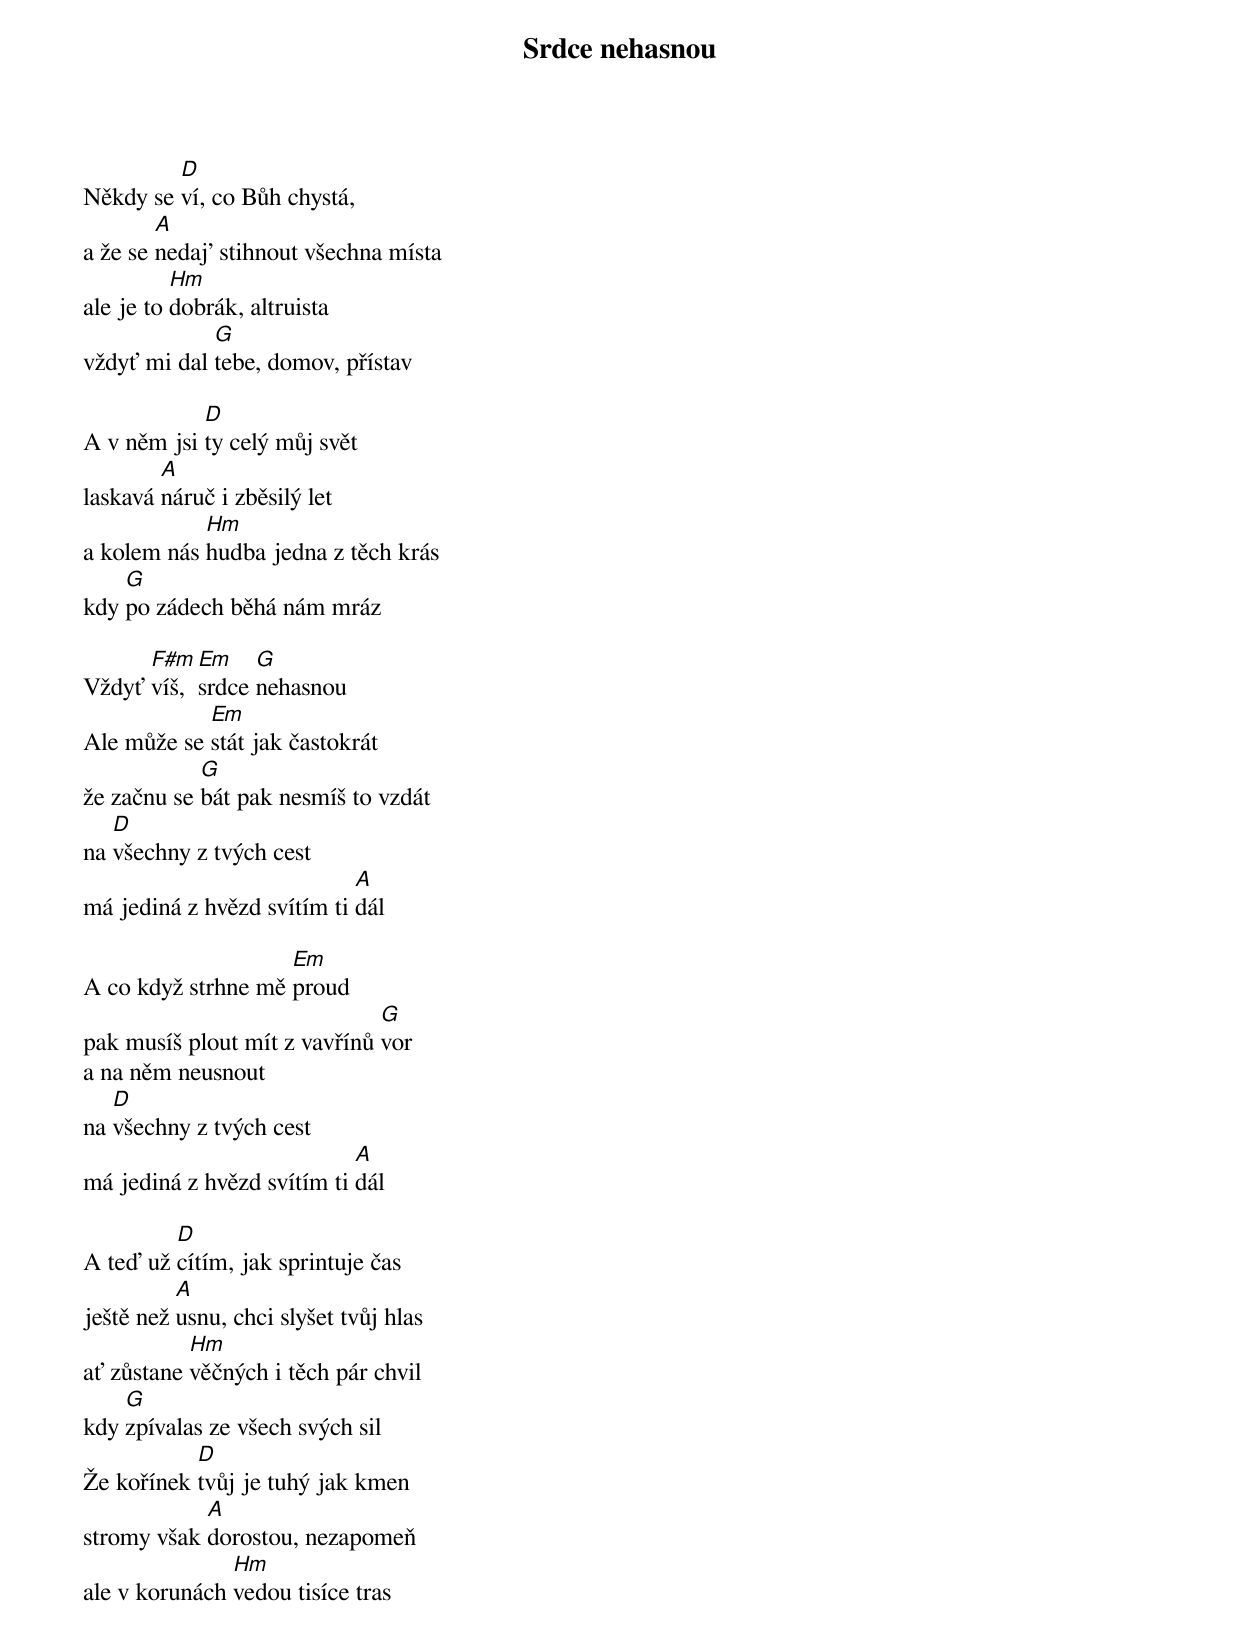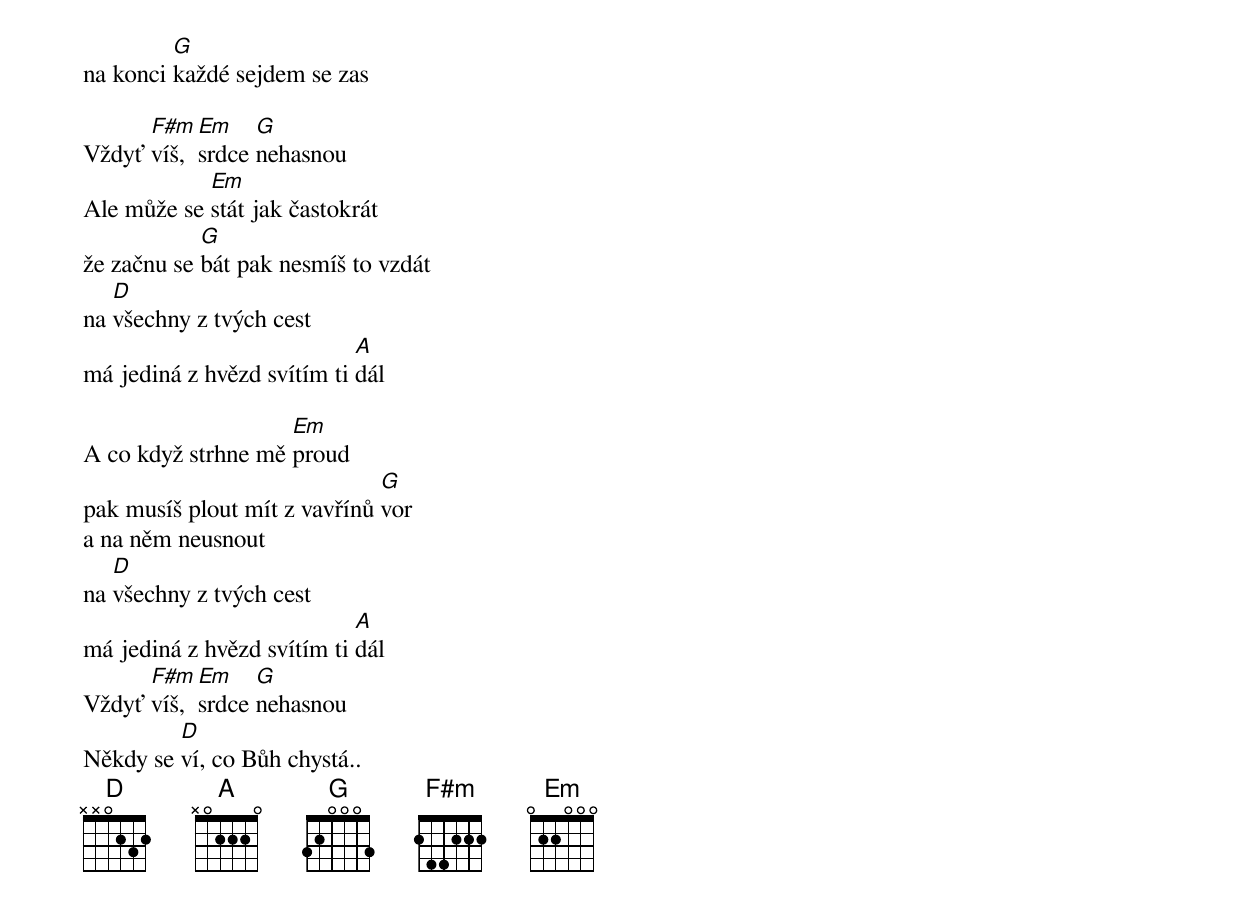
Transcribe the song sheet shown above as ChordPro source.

{title: Srdce nehasnou}
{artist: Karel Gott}
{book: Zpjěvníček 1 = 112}

Někdy se [D]ví, co Bůh chystá,
a že se [A]nedaj' stihnout všechna místa
ale je to [Hm]dobrák, altruista
vždyť mi dal [G]tebe, domov, přístav

A v něm jsi [D]ty celý můj svět
laskavá [A]náruč i zběsilý let
a kolem nás [Hm]hudba jedna z těch krás
kdy [G]po zádech běhá nám mráz

Vždyť [F#m]víš, [Em]srdce [G]nehasnou
Ale může se [Em]stát jak častokrát
že začnu se [G]bát pak nesmíš to vzdát
na [D]všechny z tvých cest
má jediná z hvězd svítím ti [A]dál

A co když strhne mě [Em]proud
pak musíš plout mít z vavřínů [G]vor
a na něm neusnout
na [D]všechny z tvých cest
má jediná z hvězd svítím ti [A]dál

A teď už [D]cítím, jak sprintuje čas
ještě než [A]usnu, chci slyšet tvůj hlas
ať zůstane [Hm]věčných i těch pár chvil
kdy [G]zpívalas ze všech svých sil
Že kořínek [D]tvůj je tuhý jak kmen
stromy však [A]dorostou, nezapomeň
ale v korunách [Hm]vedou tisíce tras
na konci [G]každé sejdem se zas

Vždyť [F#m]víš, [Em]srdce [G]nehasnou
Ale může se [Em]stát jak častokrát
že začnu se [G]bát pak nesmíš to vzdát
na [D]všechny z tvých cest
má jediná z hvězd svítím ti [A]dál

A co když strhne mě [Em]proud
pak musíš plout mít z vavřínů [G]vor
a na něm neusnout
na [D]všechny z tvých cest
má jediná z hvězd svítím ti [A]dál
Vždyť [F#m]víš, [Em]srdce [G]nehasnou
Někdy se [D]ví, co Bůh chystá..
